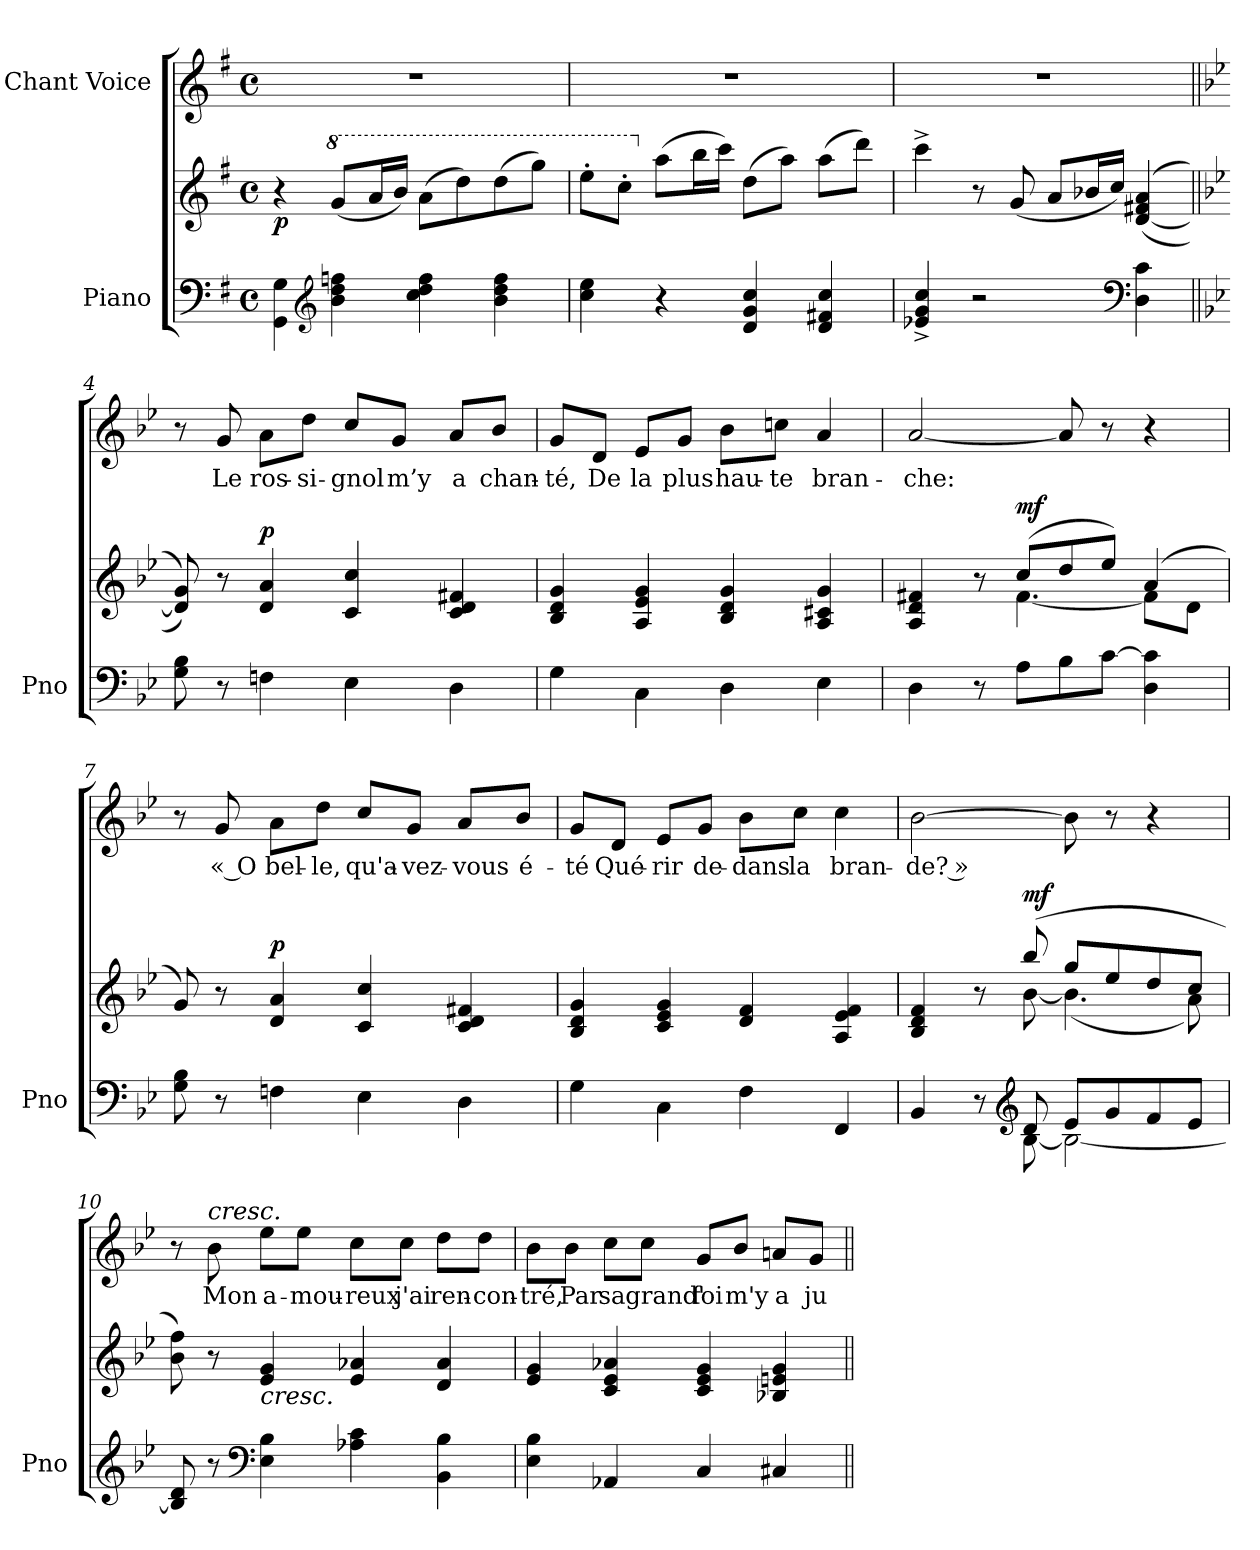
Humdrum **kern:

**kern	**kern	**dynam	**kern	**text	**dynam
*part2	*part2	*part2	*part1	*part1	*part1
*staff3	*staff2	*staff2/3	*staff1	*staff1	*staff1
*I"Piano	*	*	*I"Chant Voice	*	*
*I'Pno	*	*	*	*	*
*clefF4	*clefG2	*	*clefG2	*	*
*k[f#]	*k[f#]	*	*k[f#]	*	*
*M4/4	*M4/4	*	*M4/4	*	*
*met(c)	*met(c)	*	*met(c)	*	*
*MM88	*MM88	*	*MM88	*	*
=1	=1	=1	=1	=1	=1
!	!	!LO:DY:b	!	!	!
4GG\ 4G\	4r	p	1r	.	.
*clefG2	*	*	*	*	*
*	*8va	*	*	*	*
4b\ 4dd\ 4ffn\	(<8gg/L	.	.	.	.
.	16aa/L	.	.	.	.
.	16bb/JJ)	.	.	.	.
4cc\ 4dd\ 4ff\	(>8aa\L	.	.	.	.
.	8ddd\)	.	.	.	.
4b\ 4dd\ 4ff\	(>8ddd\	.	.	.	.
.	8ggg\J)	.	.	.	.
=2	=2	=2	=2	=2	=2
4cc\ 4ee\	8eee'\L	.	1r	.	.
.	8ccc'\J	.	.	.	.
*	*X8va	*	*	*	*
4r	(>8aa\L	.	.	.	.
.	16bb\L	.	.	.	.
.	16ccc\JJ)	.	.	.	.
4d/ 4g/ 4cc/	(>8dd\L	.	.	.	.
.	8aa\J)	.	.	.	.
4d/ 4f#X/ 4cc/	(>8aa\L	.	.	.	.
.	8ddd\J)	.	.	.	.
=3	=3	=3	=3	=3	=3
4e-X/^ 4g/^ 4cc/^	4ccc^\	.	1r	.	.
2r	8r	.	.	.	.
.	(<8g/	.	.	.	.
.	8a/L	.	.	.	.
.	16b-X/L	.	.	.	.
.	16cc/JJ)	.	.	.	.
*clefF4	*	*	*	*	*
4D\ 4c\	(>(<[4d/ 4f#X/ 4a/	.	.	.	.
!!LO:LB:g=z
=4||	=4||	=4||	=4||	=4||	=4||
*k[b-e-]	*k[b-e-]	*	*k[b-e-]	*	*
8G\ 8B-\	8d/] 8g/))	.	8r	.	.
!	!	!	!	!LO:LY:b	!LO:DY:a
!	!	!	!	!	!LO:DY:n=1:a
8r	8r	.	8g/	Le	p other-dynamics
!	!	!LO:DY:a	!	!LO:LY:b	!
4Fn\	4d/ 4a/	p	8a\L	ros-	.
!	!	!	!	!LO:LY:b	!
.	.	.	8dd\J	-si-	.
!	!	!	!	!LO:LY:b	!
4E-\	4c/ 4cc/	.	8cc/L	-gnol	.
!	!	!	!	!LO:LY:b	!
.	.	.	8g/J	m’y	.
!	!	!	!	!LO:LY:b	!
4D\	4c/ 4d/ 4f#X/	.	8a/L	a	.
!	!	!	!	!LO:LY:b	!
.	.	.	8b-/J	chan-	.
=5	=5	=5	=5	=5	=5
!	!	!	!	!LO:LY:b	!
4G\	4B-/ 4d/ 4g/	.	8g/L	-té,	.
!	!	!	!	!LO:LY:b	!
.	.	.	8d/J	De	.
!	!	!	!	!LO:LY:b	!
4C\	4A/ 4e-/ 4g/	.	8e-/L	la	.
!	!	!	!	!LO:LY:b	!
.	.	.	8g/J	plus	.
!	!	!	!	!LO:LY:b	!
4D\	4B-/ 4d/ 4g/	.	8b-\L	hau-	.
!	!	!	!	!LO:LY:b	!
.	.	.	8ccn\J	-te	.
!	!	!	!	!LO:LY:b	!
4E-\	4A/ 4c#X/ 4g/	.	4a/	bran-	.
=6	=6	=6	=6	=6	=6
*	*^	*	*	*	*
!	!	!	!	!	!LO:LY:b	!
4D\	4A/ 4d/ 4f#X/	4.ryy	.	[2a/	-che:	.
8r	8r	.	.	.	.	.
!	!	!	!LO:DY:a	!	!	!
8A\L	(<8cc/L	[4.f#\	mf	.	.	.
8B-\	8dd/	.	.	8a/]	.	.
[8c\J	8ee-/J)	.	.	8r	.	.
4D\ 4c\]	(>4a/	8f#\L]	.	4r	.	.
.	.	8d\J	.	.	.	.
*	*v	*v	*	*	*	*
!!LO:LB:g=z
=7	=7	=7	=7	=7	=7
8G\ 8B-\	8g/)	.	8r	.	.
!	!	!	!	!LO:LY:b	!
8r	8r	.	8g/	« O	.
!	!	!LO:DY:a	!	!LO:LY:b	!
4Fn\	4d/ 4a/	p	8a\L	bel-	.
!	!	!	!	!LO:LY:b	!
.	.	.	8dd\J	-le,	.
!	!	!	!	!LO:LY:b	!
4E-\	4c/ 4cc/	.	8cc/L	qu'a-	.
!	!	!	!	!LO:LY:b	!
.	.	.	8g/J	-vez-	.
!	!	!	!	!LO:LY:b	!
4D\	4c/ 4d/ 4f#X/	.	8a/L	-vous	.
!	!	!	!	!LO:LY:b	!
.	.	.	8b-/J	é-	.
=8	=8	=8	=8	=8	=8
!	!	!	!	!LO:LY:b	!
4G\	4B-/ 4d/ 4g/	.	8g/L	-té	.
!	!	!	!	!LO:LY:b	!
.	.	.	8d/J	Qué-	.
!	!	!	!	!LO:LY:b	!
4C\	4c/ 4e-/ 4g/	.	8e-/L	-rir	.
!	!	!	!	!LO:LY:b	!
.	.	.	8g/J	de-	.
!	!	!	!	!LO:LY:b	!
4F\	4d/ 4f/	.	8b-\L	-dans	.
!	!	!	!	!LO:LY:b	!
.	.	.	8cc\J	la	.
!	!	!	!	!LO:LY:b	!
4FF/	4A/ 4e-/ 4f/	.	4cc\	bran-	.
=9	=9	=9	=9	=9	=9
*^	*^	*	*	*	*
!	!	!	!	!	!	!LO:LY:b	!
4BB-/	4.ryy	4B-/ 4d/ 4f/	4.ryy	.	[2b-\	-de? »	.
8r	.	8r	.	.	.	.	.
*clefG2	*	*	*	*	*	*	*
!	!	!	!	!LO:DY:a	!	!	!
8d/	[8B-\	(>8bb-/	[8b-\	mf	.	.	.
8e-/L	2B-\_	8gg/L	(<4.b-\]	.	8b-\]	.	.
8g/	.	8ee-/	.	.	8r	.	.
8f/	.	8dd/	.	.	4r	.	.
8e-/J	.	8cc/J	8a\)	.	.	.	.
*v	*v	*	*	*	*	*	*
*	*v	*v	*	*	*	*
!!LO:LB:g=z
=10	=10	=10	=10	=10	=10
8B-/] 8d/	8b-\ 8ff\)	.	8r	.	.
!	!	!	!LO:TX:a:i:t=cresc.	!	!
!	!	!	!	!LO:LY:b	!
8r	8r	.	8b-\	Mon	.
*clefF4	*	*	*	*	*
!	!LO:TX:b:i:t=cresc.	!	!	!	!
!	!	!	!	!LO:LY:b	!
4E-\ 4B-\	4e-/ 4g/	.	8ee-\L	a-	.
!	!	!	!	!LO:LY:b	!
.	.	.	8ee-\J	-mou-	.
!	!	!	!	!LO:LY:b	!
4A-X\ 4c\	4e-/ 4a-X/	.	8cc\L	-reux	.
!	!	!	!	!LO:LY:b	!
.	.	.	8cc\J	j'ai	.
!	!	!	!	!LO:LY:b	!
4BB-\ 4B-\	4d/ 4a-/	.	8dd\L	ren-	.
!	!	!	!	!LO:LY:b	!
.	.	.	8dd\J	-con-	.
=11	=11	=11	=11	=11	=11
!	!	!	!	!LO:LY:b	!
4E-\ 4B-\	4e-/ 4g/	.	8b-\L	-tré,	.
!	!	!	!	!LO:LY:b	!
.	.	.	8b-\J	Par	.
!	!	!	!	!LO:LY:b	!
4AA-X/	4c/ 4e-/ 4a-X/	.	8cc\L	sa	.
!	!	!	!	!LO:LY:b	!
.	.	.	8cc\J	grand'	.
!	!	!	!	!LO:LY:b	!
4C/	4c/ 4e-/ 4g/	.	8g/L	foi	.
!	!	!	!	!LO:LY:b	!
.	.	.	8b-/J	m'y	.
!	!	!	!	!LO:LY:b	!
4C#X/	4B-X/ 4en/ 4g/	.	8ani/L	a	.
!	!	!	!	!LO:LY:b	!
.	.	.	8g/J	ju-	.
=||	=||	=||	=||	=||	=||
*-	*-	*-	*-	*-	*-
